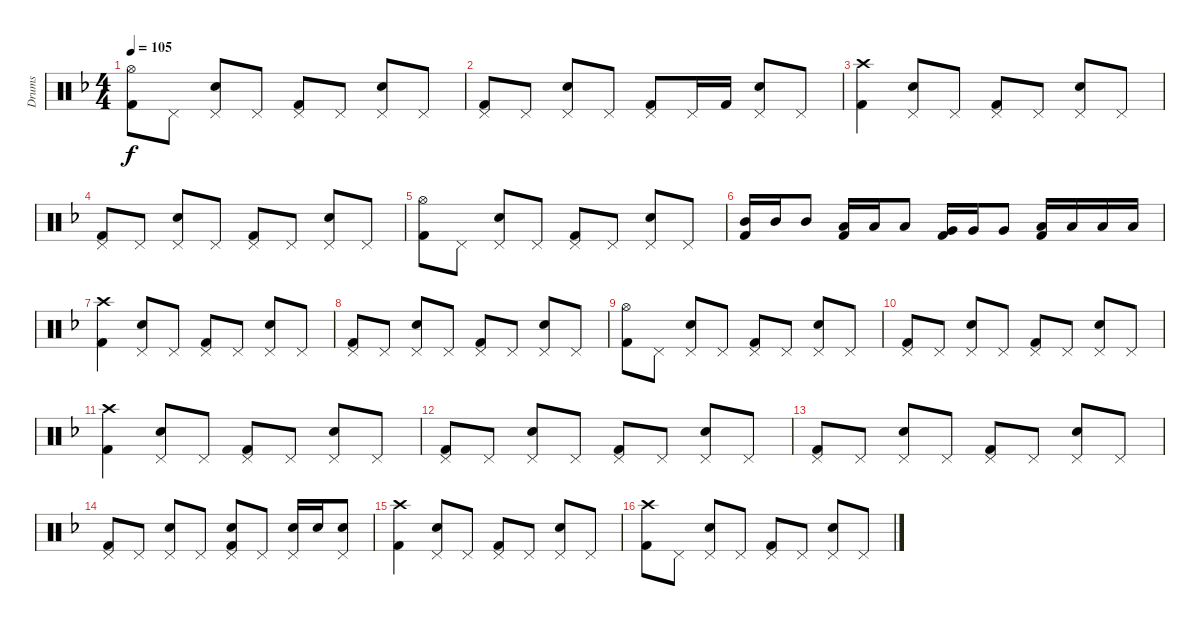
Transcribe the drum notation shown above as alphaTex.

\track ("Drums" "Drums") {instrument percussion}
\staff {score}
\articulation defaults
\ts (4 4)
\tempo 105
\clef neutral
\ks f
("Hi-Hat (open)" "Kick (hit) 2").8{dy f} "Pedal Hi-Hat (hit)".8 ("Pedal Hi-Hat (hit)" "Electric Snare (hit)").8 "Pedal Hi-Hat (hit)".8 ("Pedal Hi-Hat (hit)" "Kick (hit) 2").8 "Pedal Hi-Hat (hit)".8 ("Pedal Hi-Hat (hit)" "Electric Snare (hit)").8 "Pedal Hi-Hat (hit)".8 |
("Pedal Hi-Hat (hit)" "Kick (hit) 2").8 "Pedal Hi-Hat (hit)".8 ("Pedal Hi-Hat (hit)" "Electric Snare (hit)").8 "Pedal Hi-Hat (hit)".8 ("Pedal Hi-Hat (hit)" "Kick (hit) 2").8 "Pedal Hi-Hat (hit)".16 "Kick (hit) 2".16 ("Pedal Hi-Hat (hit)" "Electric Snare (hit)").8 "Pedal Hi-Hat (hit)".8 |
("Crash high (hit)" "Kick (hit) 2").4 ("Pedal Hi-Hat (hit)" "Electric Snare (hit)").8 "Pedal Hi-Hat (hit)".8 ("Pedal Hi-Hat (hit)" "Kick (hit) 2").8 "Pedal Hi-Hat (hit)".8 ("Pedal Hi-Hat (hit)" "Electric Snare (hit)").8 "Pedal Hi-Hat (hit)".8 |
("Pedal Hi-Hat (hit)" "Kick (hit) 2").8 "Pedal Hi-Hat (hit)".8 ("Pedal Hi-Hat (hit)" "Electric Snare (hit)").8 "Pedal Hi-Hat (hit)".8 ("Pedal Hi-Hat (hit)" "Kick (hit) 2").8 "Pedal Hi-Hat (hit)".8 ("Pedal Hi-Hat (hit)" "Electric Snare (hit)").8 "Pedal Hi-Hat (hit)".8 |
("Hi-Hat (open)" "Kick (hit) 2").8 "Pedal Hi-Hat (hit)".8 ("Pedal Hi-Hat (hit)" "Electric Snare (hit)").8 "Pedal Hi-Hat (hit)".8 ("Pedal Hi-Hat (hit)" "Kick (hit) 2").8 "Pedal Hi-Hat (hit)".8 ("Pedal Hi-Hat (hit)" "Electric Snare (hit)").8 "Pedal Hi-Hat (hit)".8 |
("Mid Tom (hit)" "Kick (hit) 2").16 "Mid Tom (hit)".16 "Mid Tom (hit)".8 ("Low Tom (hit)" "Kick (hit) 2").16 "Low Tom (hit)".16 "Low Tom (hit)".8 ("Very Low Tom (hit)" "Kick (hit) 2").16 "Very Low Tom (hit)".16 "Very Low Tom (hit)".8 ("Low Floor Tom (hit)" "Kick (hit) 2").16 "Low Floor Tom (hit)".16 "Low Floor Tom (hit)".16 "Low Floor Tom (hit)".16 |
("Crash high (hit)" "Kick (hit) 2").4 ("Pedal Hi-Hat (hit)" "Electric Snare (hit)").8 "Pedal Hi-Hat (hit)".8 ("Pedal Hi-Hat (hit)" "Kick (hit) 2").8 "Pedal Hi-Hat (hit)".8 ("Pedal Hi-Hat (hit)" "Electric Snare (hit)").8 "Pedal Hi-Hat (hit)".8 |
("Pedal Hi-Hat (hit)" "Kick (hit) 2").8 "Pedal Hi-Hat (hit)".8 ("Pedal Hi-Hat (hit)" "Electric Snare (hit)").8 "Pedal Hi-Hat (hit)".8 ("Pedal Hi-Hat (hit)" "Kick (hit) 2").8 "Pedal Hi-Hat (hit)".8 ("Pedal Hi-Hat (hit)" "Electric Snare (hit)").8 "Pedal Hi-Hat (hit)".8 |
("Hi-Hat (open)" "Kick (hit) 2").8 "Pedal Hi-Hat (hit)".8 ("Pedal Hi-Hat (hit)" "Electric Snare (hit)").8 "Pedal Hi-Hat (hit)".8 ("Pedal Hi-Hat (hit)" "Kick (hit) 2").8 "Pedal Hi-Hat (hit)".8 ("Pedal Hi-Hat (hit)" "Electric Snare (hit)").8 "Pedal Hi-Hat (hit)".8 |
("Pedal Hi-Hat (hit)" "Kick (hit) 2").8 "Pedal Hi-Hat (hit)".8 ("Pedal Hi-Hat (hit)" "Electric Snare (hit)").8 "Pedal Hi-Hat (hit)".8 ("Pedal Hi-Hat (hit)" "Kick (hit) 2").8 "Pedal Hi-Hat (hit)".8 ("Pedal Hi-Hat (hit)" "Electric Snare (hit)").8 "Pedal Hi-Hat (hit)".8 |
("Crash high (hit)" "Kick (hit) 2").4 ("Pedal Hi-Hat (hit)" "Electric Snare (hit)").8 "Pedal Hi-Hat (hit)".8 ("Pedal Hi-Hat (hit)" "Kick (hit) 2").8 "Pedal Hi-Hat (hit)".8 ("Pedal Hi-Hat (hit)" "Electric Snare (hit)").8 "Pedal Hi-Hat (hit)".8 |
("Pedal Hi-Hat (hit)" "Kick (hit) 2").8 "Pedal Hi-Hat (hit)".8 ("Pedal Hi-Hat (hit)" "Electric Snare (hit)").8 "Pedal Hi-Hat (hit)".8 ("Pedal Hi-Hat (hit)" "Kick (hit) 2").8 "Pedal Hi-Hat (hit)".8 ("Pedal Hi-Hat (hit)" "Electric Snare (hit)").8 "Pedal Hi-Hat (hit)".8 |
("Pedal Hi-Hat (hit)" "Kick (hit) 2").8 "Pedal Hi-Hat (hit)".8 ("Pedal Hi-Hat (hit)" "Electric Snare (hit)").8 "Pedal Hi-Hat (hit)".8 ("Pedal Hi-Hat (hit)" "Kick (hit) 2").8 "Pedal Hi-Hat (hit)".8 ("Pedal Hi-Hat (hit)" "Electric Snare (hit)").8 "Pedal Hi-Hat (hit)".8 |
("Pedal Hi-Hat (hit)" "Kick (hit) 2").8 "Pedal Hi-Hat (hit)".8 ("Pedal Hi-Hat (hit)" "Electric Snare (hit)").8 "Pedal Hi-Hat (hit)".8 ("Pedal Hi-Hat (hit)" "Electric Snare (hit)" "Kick (hit) 2").8 "Pedal Hi-Hat (hit)".8 ("Pedal Hi-Hat (hit)" "Electric Snare (hit)").16 "Electric Snare (hit)".16 ("Pedal Hi-Hat (hit)" "Electric Snare (hit)").8 |
("Crash high (hit)" "Kick (hit) 2").4 ("Pedal Hi-Hat (hit)" "Electric Snare (hit)").8 "Pedal Hi-Hat (hit)".8 ("Pedal Hi-Hat (hit)" "Kick (hit) 2").8 "Pedal Hi-Hat (hit)".8 ("Pedal Hi-Hat (hit)" "Electric Snare (hit)").8 "Pedal Hi-Hat (hit)".8 |
("Crash high (hit)" "Kick (hit) 2").8 "Pedal Hi-Hat (hit)".8 ("Pedal Hi-Hat (hit)" "Electric Snare (hit)").8 "Pedal Hi-Hat (hit)".8 ("Pedal Hi-Hat (hit)" "Kick (hit) 2").8 "Pedal Hi-Hat (hit)".8 ("Pedal Hi-Hat (hit)" "Electric Snare (hit)").8 "Pedal Hi-Hat (hit)".8
